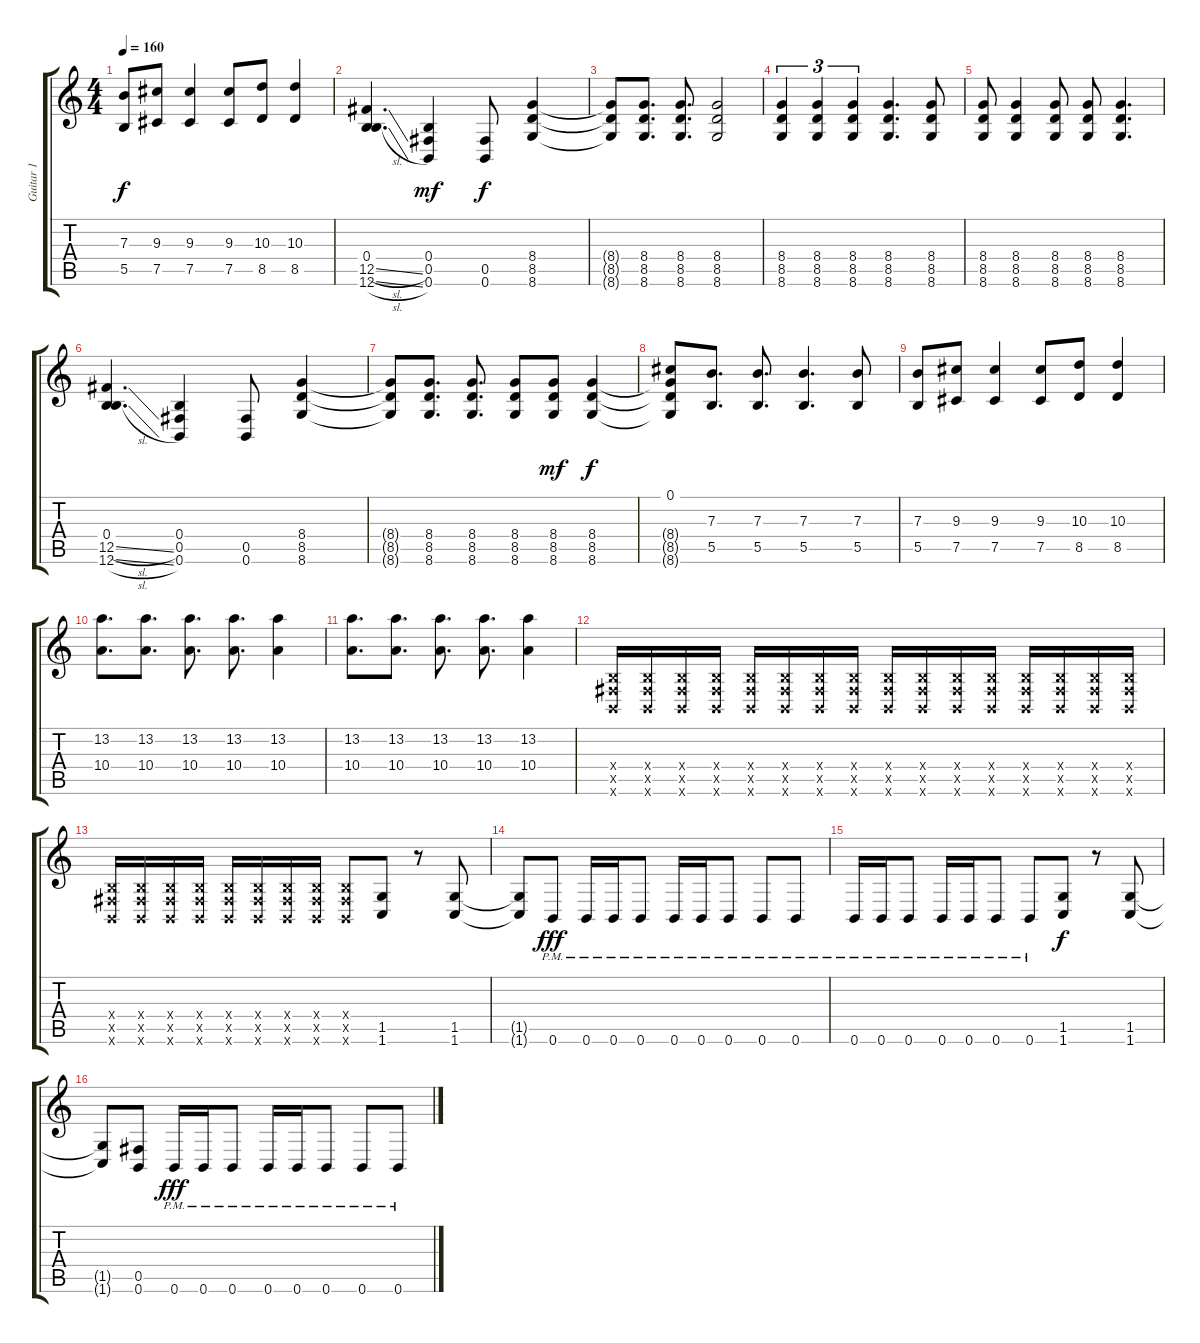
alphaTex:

\track ("Guitar 1" "Guitar 1") {instrument overdrivenguitar}
\staff {score tabs}
\tuning (Db4 Ab3 E3 B2 Gb2 B1) {hide}
\ts (4 4)
\tempo 160
\clef g2
\ks c
(7.3 5.5).8{dy f} (9.3 7.5).8 (9.3 7.5).4 (9.3 7.5).8 (10.3 8.5).8 (10.3 8.5).4 |
(0.4 12.5{sl} 12.6{sl}).4{d balance 11 instrument overdrivenguitar} (0.4 0.5 0.6).4{dy mf} (0.5 0.6).8{dy f} (8.4 8.5 8.6).4 |
(8.4{t} 8.5{t} 8.6{t}).8 (8.4 8.5 8.6).8{d} (8.4 8.5 8.6).8{d} (8.4 8.5 8.6).2 |
(8.4 8.5 8.6).4{tu (3 2)} (8.4 8.5 8.6).4{tu (3 2)} (8.4 8.5 8.6).4{tu (3 2)} (8.4 8.5 8.6).4{d} (8.4 8.5 8.6).8 |
(8.4 8.5 8.6).8 (8.4 8.5 8.6).4 (8.4 8.5 8.6).8 (8.4 8.5 8.6).8 (8.4 8.5 8.6).4{d} |
(0.4 12.5{sl} 12.6{sl}).4{d} (0.4 0.5 0.6).4 (0.5 0.6).8 (8.4 8.5 8.6).4 |
(8.4{t} 8.5{t} 8.6{t}).8 (8.4 8.5 8.6).8{d} (8.4 8.5 8.6).8{d} (8.4 8.5 8.6).8 (8.4 8.5 8.6).8{dy mf} (8.4 8.5 8.6).4{dy f} |
(0.1 8.4{t} 8.5{t} 8.6{t}).8 (7.3 5.5).8{d} (7.3 5.5).8{d} (7.3 5.5).4{d} (7.3 5.5).8 |
(7.3 5.5).8 (9.3 7.5).8 (9.3 7.5).4 (9.3 7.5).8 (10.3 8.5).8 (10.3 8.5).4 |
(13.2 10.4).8{d} (13.2 10.4).8{d} (13.2 10.4).8{d} (13.2 10.4).8{d} (13.2 10.4).4 |
(13.2 10.4).8{d} (13.2 10.4).8{d} (13.2 10.4).8{d} (13.2 10.4).8{d} (13.2 10.4).4 |
(0.4{x} 0.5{x} 0.6{x}).16{balance 0} (0.4{x} 0.5{x} 0.6{x}).16{balance 16} (0.4{x} 0.5{x} 0.6{x}).16 (0.4{x} 0.5{x} 0.6{x}).16 (0.4{x} 0.5{x} 0.6{x}).16 (0.4{x} 0.5{x} 0.6{x}).16 (0.4{x} 0.5{x} 0.6{x}).16 (0.4{x} 0.5{x} 0.6{x}).16 (0.4{x} 0.5{x} 0.6{x}).16 (0.4{x} 0.5{x} 0.6{x}).16 (0.4{x} 0.5{x} 0.6{x}).16 (0.4{x} 0.5{x} 0.6{x}).16 (0.4{x} 0.5{x} 0.6{x}).16 (0.4{x} 0.5{x} 0.6{x}).16 (0.4{x} 0.5{x} 0.6{x}).16 (0.4{x} 0.5{x} 0.6{x}).16 |
(0.4{x} 0.5{x} 0.6{x}).16 (0.4{x} 0.5{x} 0.6{x}).16 (0.4{x} 0.5{x} 0.6{x}).16 (0.4{x} 0.5{x} 0.6{x}).16 (0.4{x} 0.5{x} 0.6{x}).16 (0.4{x} 0.5{x} 0.6{x}).16 (0.4{x} 0.5{x} 0.6{x}).16 (0.4{x} 0.5{x} 0.6{x}).16 (0.4{x} 0.5{x} 0.6{x}).8 (1.5 1.6).8{volume 13 balance 11} r.8 (1.5 1.6).8 |
(1.5{t} 1.6{t}).8 0.6{pm}.8{dy fff} 0.6{pm}.16 0.6{pm}.16 0.6{pm}.8 0.6{pm}.16 0.6{pm}.16 0.6{pm}.8 0.6{pm}.8 0.6{pm}.8 |
0.6{pm}.16 0.6{pm}.16 0.6{pm}.8 0.6{pm}.16 0.6{pm}.16 0.6{pm}.8 0.6{pm}.8 (1.5 1.6).8{dy f} r.8 (1.5 1.6).8 |
(1.5{t} 1.6{t}).8 (0.5 0.6).8 0.6{pm}.16{dy fff} 0.6{pm}.16 0.6{pm}.8 0.6{pm}.16 0.6{pm}.16 0.6{pm}.8 0.6{pm}.8 0.6{pm}.8
